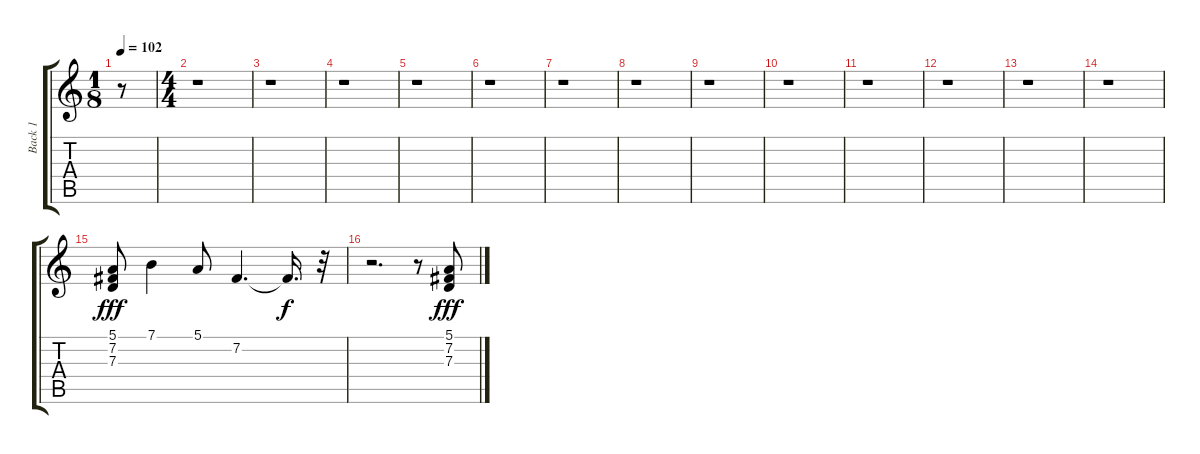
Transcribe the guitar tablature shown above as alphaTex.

\track ("Back 1" "Back 1") {instrument lead6voice}
\staff {score tabs}
\tuning (E4 B3 G3 D3 A2 E2) {hide}
\ts (1 8)
\tempo 102
\clef g2
\ks c
r.8{dy fff instrument lead6voice} |
\ts (4 4)
r.1 |
r.1 |
r.1 |
r.1 |
r.1 |
r.1 |
r.1 |
r.1 |
r.1 |
r.1 |
r.1 |
r.1 |
r.1 |
(5.1 7.2 7.3).8 7.1.4 5.1.8 7.2.4{d} 7.2{t}.16{d dy f} r.32 |
r.2{d} r.8 (5.1 7.2 7.3).8{dy fff}
